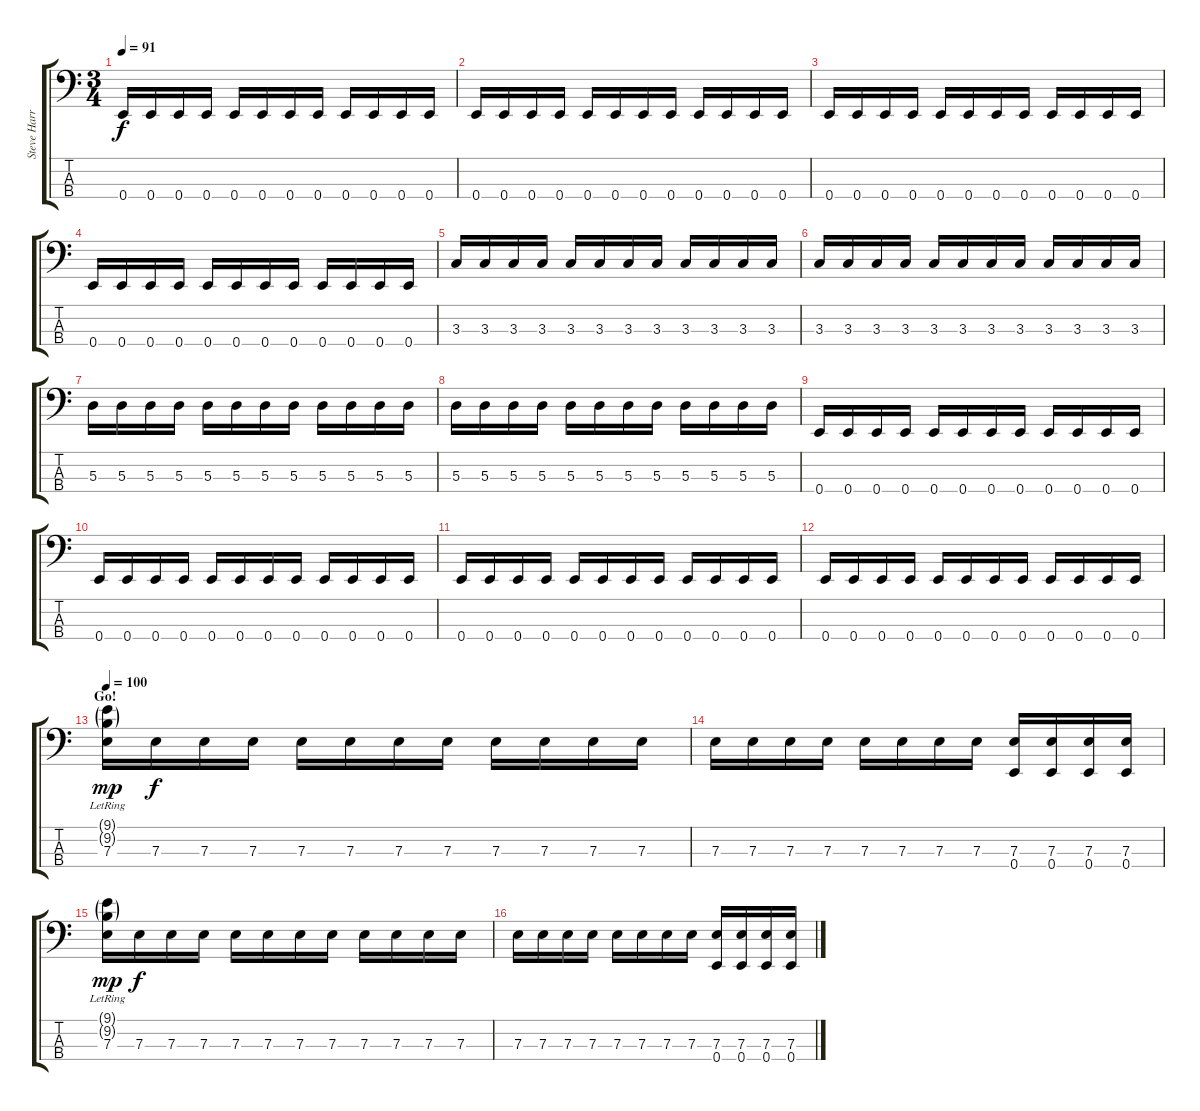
\track ("Steve Harris" "Steve Harr") {instrument slapbass2}
\staff {score tabs}
\tuning (G2 D2 A1 E1) {hide}
\ts (3 4)
\tempo 91
\clef f4
\ks c
0.4.16{dy f} 0.4.16 0.4.16 0.4.16 0.4.16 0.4.16 0.4.16 0.4.16 0.4.16 0.4.16 0.4.16 0.4.16 |
0.4.16 0.4.16 0.4.16 0.4.16 0.4.16 0.4.16 0.4.16 0.4.16 0.4.16 0.4.16 0.4.16 0.4.16 |
0.4.16 0.4.16 0.4.16 0.4.16 0.4.16 0.4.16 0.4.16 0.4.16 0.4.16 0.4.16 0.4.16 0.4.16 |
0.4.16 0.4.16 0.4.16 0.4.16 0.4.16 0.4.16 0.4.16 0.4.16 0.4.16 0.4.16 0.4.16 0.4.16 |
3.3.16 3.3.16 3.3.16 3.3.16 3.3.16 3.3.16 3.3.16 3.3.16 3.3.16 3.3.16 3.3.16 3.3.16 |
3.3.16 3.3.16 3.3.16 3.3.16 3.3.16 3.3.16 3.3.16 3.3.16 3.3.16 3.3.16 3.3.16 3.3.16 |
5.3.16 5.3.16 5.3.16 5.3.16 5.3.16 5.3.16 5.3.16 5.3.16 5.3.16 5.3.16 5.3.16 5.3.16 |
5.3.16 5.3.16 5.3.16 5.3.16 5.3.16 5.3.16 5.3.16 5.3.16 5.3.16 5.3.16 5.3.16 5.3.16 |
0.4.16 0.4.16 0.4.16 0.4.16 0.4.16 0.4.16 0.4.16 0.4.16 0.4.16 0.4.16 0.4.16 0.4.16 |
0.4.16 0.4.16 0.4.16 0.4.16 0.4.16 0.4.16 0.4.16 0.4.16 0.4.16 0.4.16 0.4.16 0.4.16 |
0.4.16 0.4.16 0.4.16 0.4.16 0.4.16 0.4.16 0.4.16 0.4.16 0.4.16 0.4.16 0.4.16 0.4.16 |
0.4.16 0.4.16 0.4.16 0.4.16 0.4.16 0.4.16 0.4.16 0.4.16 0.4.16 0.4.16 0.4.16 0.4.16 |
\section ("" "Go!")
\tempo 100
(9.1{g lr} 9.2{g lr} 7.3).16{dy mp volume 14} 7.3.16{dy f} 7.3.16 7.3.16 7.3.16 7.3.16 7.3.16 7.3.16 7.3.16 7.3.16 7.3.16 7.3.16 |
7.3.16 7.3.16 7.3.16 7.3.16 7.3.16 7.3.16 7.3.16 7.3.16 (7.3 0.4).16 (7.3 0.4).16 (7.3 0.4).16 (7.3 0.4).16 |
(9.1{g lr} 9.2{g lr} 7.3).16{dy mp} 7.3.16{dy f} 7.3.16 7.3.16 7.3.16 7.3.16 7.3.16 7.3.16 7.3.16 7.3.16 7.3.16 7.3.16 |
7.3.16 7.3.16 7.3.16 7.3.16 7.3.16 7.3.16 7.3.16 7.3.16 (7.3 0.4).16 (7.3 0.4).16 (7.3 0.4).16 (7.3 0.4).16
